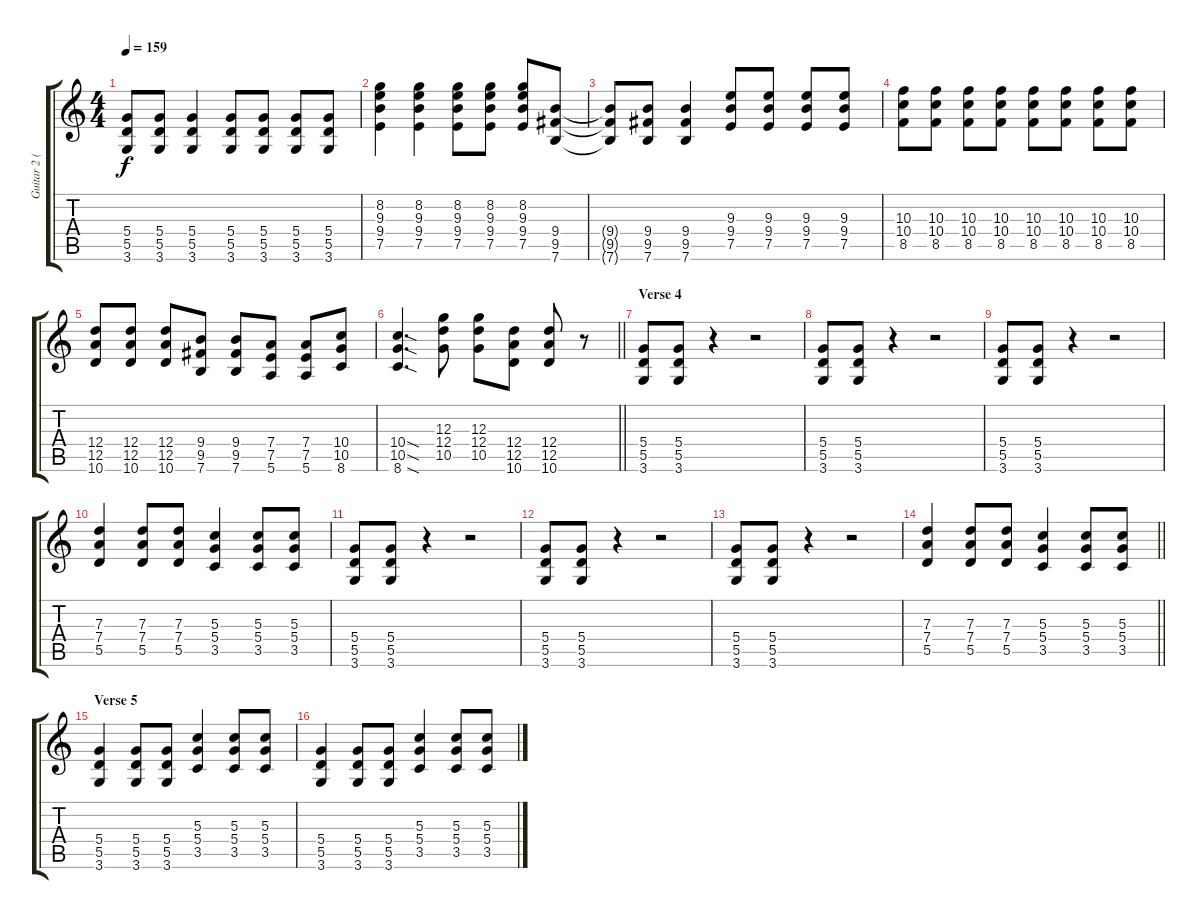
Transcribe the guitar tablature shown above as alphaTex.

\track ("Guitar 2 (Jason White)" "Guitar 2 (") {instrument distortionguitar}
\staff {score tabs}
\tuning (E4 B3 G3 D3 A2 E2) {hide}
\ts (4 4)
\tempo 159
\clef g2
\ks c
(5.4{t} 5.5{t} 3.6{t}).8{dy f} (5.4 5.5 3.6).8 (5.4 5.5 3.6).4 (5.4 5.5 3.6).8 (5.4 5.5 3.6).8 (5.4 5.5 3.6).8 (5.4 5.5 3.6).8 |
(8.2 9.3 9.4 7.5).4 (8.2 9.3 9.4 7.5).4 (8.2 9.3 9.4 7.5).8 (8.2 9.3 9.4 7.5).8 (8.2 9.3 9.4 7.5).8 (9.4 9.5 7.6).8 |
(9.4{t} 9.5{t} 7.6{t}).8 (9.4 9.5 7.6).8 (9.4 9.5 7.6).4 (9.3 9.4 7.5).8 (9.3 9.4 7.5).8 (9.3 9.4 7.5).8 (9.3 9.4 7.5).8 |
(10.3 10.4 8.5).8 (10.3 10.4 8.5).8 (10.3 10.4 8.5).8 (10.3 10.4 8.5).8 (10.3 10.4 8.5).8 (10.3 10.4 8.5).8 (10.3 10.4 8.5).8 (10.3 10.4 8.5).8 |
(12.4 12.5 10.6).8 (12.4 12.5 10.6).8 (12.4 12.5 10.6).8 (9.4 9.5 7.6).8 (9.4 9.5 7.6).8 (7.4 7.5 5.6).8 (7.4 7.5 5.6).8 (10.4 10.5 8.6).8 |
\barLineRight lightlight
(10.4{sod} 10.5{sod} 8.6{sod}).4{d} (12.3 12.4 10.5).8 (12.3 12.4 10.5).8 (12.4 12.5 10.6).8 (12.4 12.5 10.6).8 r.8 |
\section ("" "Verse 4")
(5.4 5.5 3.6).8 (5.4 5.5 3.6).8 r.4 r.2 |
(5.4 5.5 3.6).8 (5.4 5.5 3.6).8 r.4 r.2 |
(5.4 5.5 3.6).8 (5.4 5.5 3.6).8 r.4 r.2 |
(7.3 7.4 5.5).4 (7.3 7.4 5.5).8 (7.3 7.4 5.5).8 (5.3 5.4 3.5).4 (5.3 5.4 3.5).8 (5.3 5.4 3.5).8 |
(5.4 5.5 3.6).8 (5.4 5.5 3.6).8 r.4 r.2 |
(5.4 5.5 3.6).8 (5.4 5.5 3.6).8 r.4 r.2 |
(5.4 5.5 3.6).8 (5.4 5.5 3.6).8 r.4 r.2 |
\barLineRight lightlight
(7.3 7.4 5.5).4 (7.3 7.4 5.5).8 (7.3 7.4 5.5).8 (5.3 5.4 3.5).4 (5.3 5.4 3.5).8 (5.3 5.4 3.5).8 |
\section ("" "Verse 5")
(5.4 5.5 3.6).4 (5.4 5.5 3.6).8 (5.4 5.5 3.6).8 (5.3 5.4 3.5).4 (5.3 5.4 3.5).8 (5.3 5.4 3.5).8 |
(5.4 5.5 3.6).4 (5.4 5.5 3.6).8 (5.4 5.5 3.6).8 (5.3 5.4 3.5).4 (5.3 5.4 3.5).8 (5.3 5.4 3.5).8
